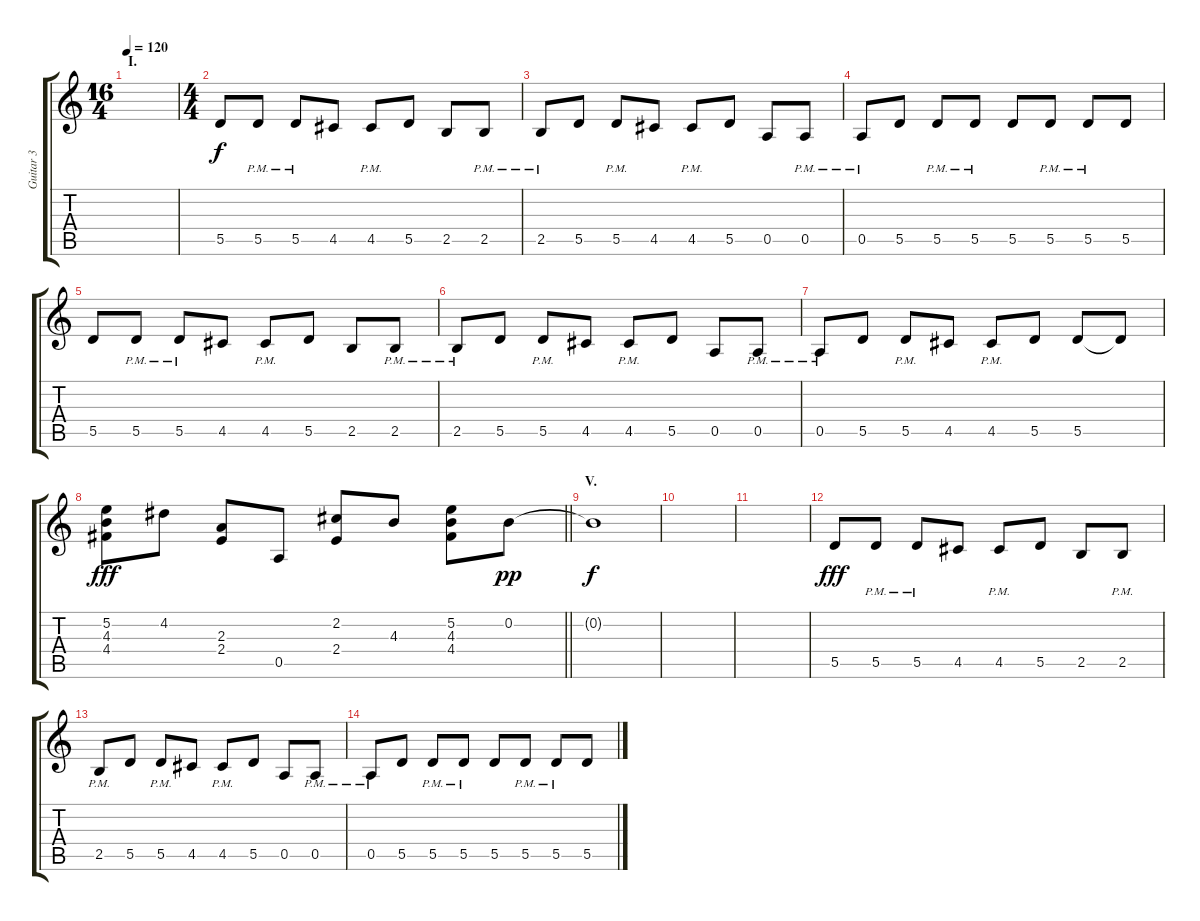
\track ("Guitar 3" "Guitar 3") {instrument overdrivenguitar}
\staff {score tabs}
\tuning (E4 B3 G3 D3 A2 E2) {hide}
\ts (16 4)
\section ("" "I.")
\tempo 120
\clef g2
\ks c
|
\ts (4 4)
5.5.8 5.5{pm}.8 5.5{pm}.8 4.5.8 4.5{pm}.8 5.5.8 2.5.8 2.5{pm}.8 |
2.5{pm}.8 5.5.8 5.5{pm}.8 4.5.8 4.5{pm}.8 5.5.8 0.5.8 0.5{pm}.8 |
0.5{pm}.8 5.5.8 5.5{pm}.8 5.5{pm}.8 5.5.8 5.5{pm}.8 5.5{pm}.8 5.5.8 |
5.5.8 5.5{pm}.8 5.5{pm}.8 4.5.8 4.5{pm}.8 5.5.8 2.5.8 2.5{pm}.8 |
2.5{pm}.8 5.5.8 5.5{pm}.8 4.5.8 4.5{pm}.8 5.5.8 0.5.8 0.5{pm}.8 |
0.5{pm}.8 5.5.8 5.5{pm}.8 4.5.8 4.5{pm}.8 5.5.8 5.5.8 5.5{t}.8{dy f} |
\barLineRight lightlight
(5.2 4.3 4.4).8{dy fff} 4.2.8 (2.3 2.4).8 0.5.8 (2.2 2.4).8 4.3.8 (5.2 4.3 4.4).8 0.2.8{dy pp} |
\section ("" "V.")
0.2{t}.1{dy f} |
|
|
5.5.8{dy fff} 5.5{pm}.8 5.5{pm}.8 4.5.8 4.5{pm}.8 5.5.8 2.5.8 2.5{pm}.8 |
2.5{pm}.8 5.5.8 5.5{pm}.8 4.5.8 4.5{pm}.8 5.5.8 0.5.8 0.5{pm}.8 |
0.5{pm}.8 5.5.8 5.5{pm}.8 5.5{pm}.8 5.5.8 5.5{pm}.8 5.5{pm}.8 5.5.8
